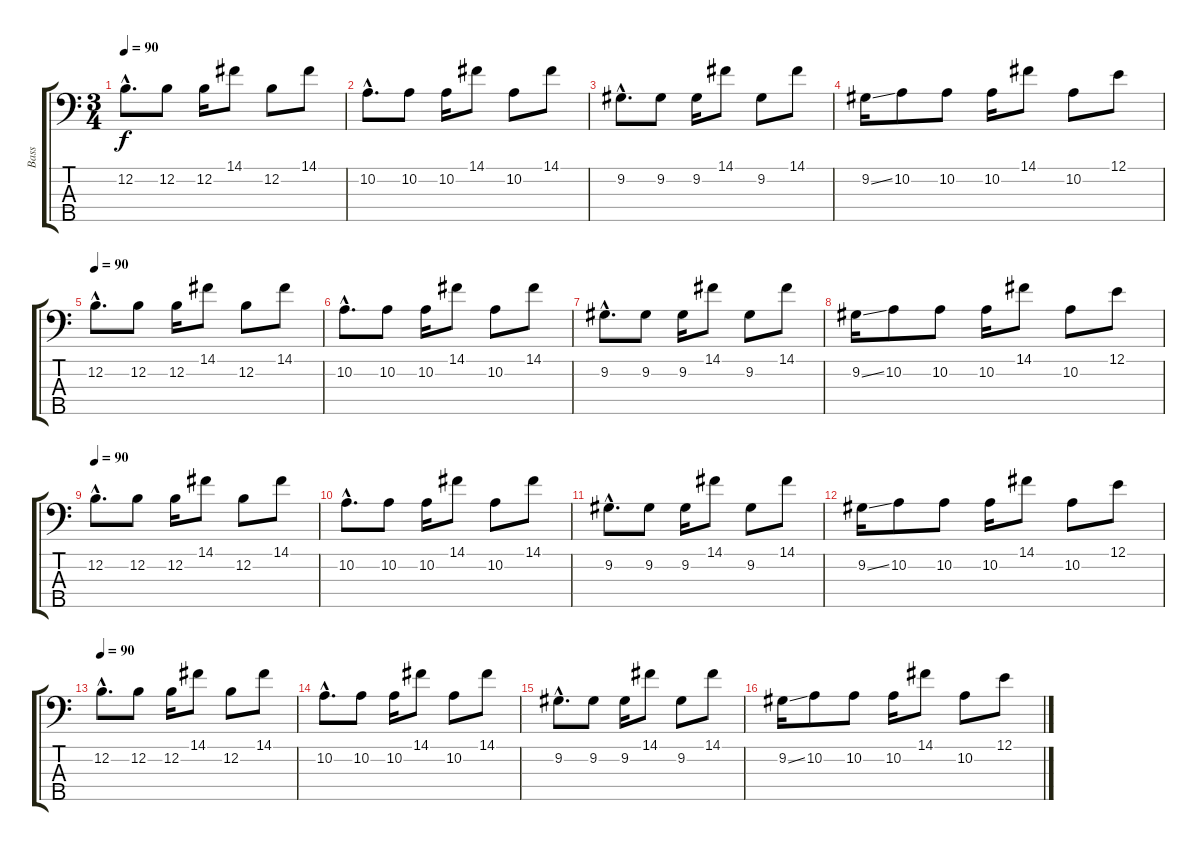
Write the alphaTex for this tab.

\track ("Bass" "Bass") {instrument electricbassfinger}
\staff {score tabs}
\tuning (E2 B1 Gb1 Db1 Bb0) {hide}
\ts (3 4)
\tempo 90
\clef f4
\ks c
12.2{hac}.8{d dy f} 12.2.8 12.2.16 14.1.8 12.2.8 14.1.8 |
10.2{hac}.8{d} 10.2.8 10.2.16 14.1.8 10.2.8 14.1.8 |
9.2{hac}.8{d} 9.2.8 9.2.16 14.1.8 9.2.8 14.1.8 |
9.2{ss}.16 10.2.8 10.2.8 10.2.16 14.1.8 10.2.8 12.1.8 |
\tempo 90
12.2{hac}.8{d} 12.2.8 12.2.16 14.1.8 12.2.8 14.1.8 |
10.2{hac}.8{d} 10.2.8 10.2.16 14.1.8 10.2.8 14.1.8 |
9.2{hac}.8{d} 9.2.8 9.2.16 14.1.8 9.2.8 14.1.8 |
9.2{ss}.16 10.2.8 10.2.8 10.2.16 14.1.8 10.2.8 12.1.8 |
\tempo 90
12.2{hac}.8{d} 12.2.8 12.2.16 14.1.8 12.2.8 14.1.8 |
10.2{hac}.8{d} 10.2.8 10.2.16 14.1.8 10.2.8 14.1.8 |
9.2{hac}.8{d} 9.2.8 9.2.16 14.1.8 9.2.8 14.1.8 |
9.2{ss}.16 10.2.8 10.2.8 10.2.16 14.1.8 10.2.8 12.1.8 |
\tempo 90
12.2{hac}.8{d} 12.2.8 12.2.16 14.1.8 12.2.8 14.1.8 |
10.2{hac}.8{d} 10.2.8 10.2.16 14.1.8 10.2.8 14.1.8 |
9.2{hac}.8{d} 9.2.8 9.2.16 14.1.8 9.2.8 14.1.8 |
9.2{ss}.16 10.2.8 10.2.8 10.2.16 14.1.8 10.2.8 12.1.8
